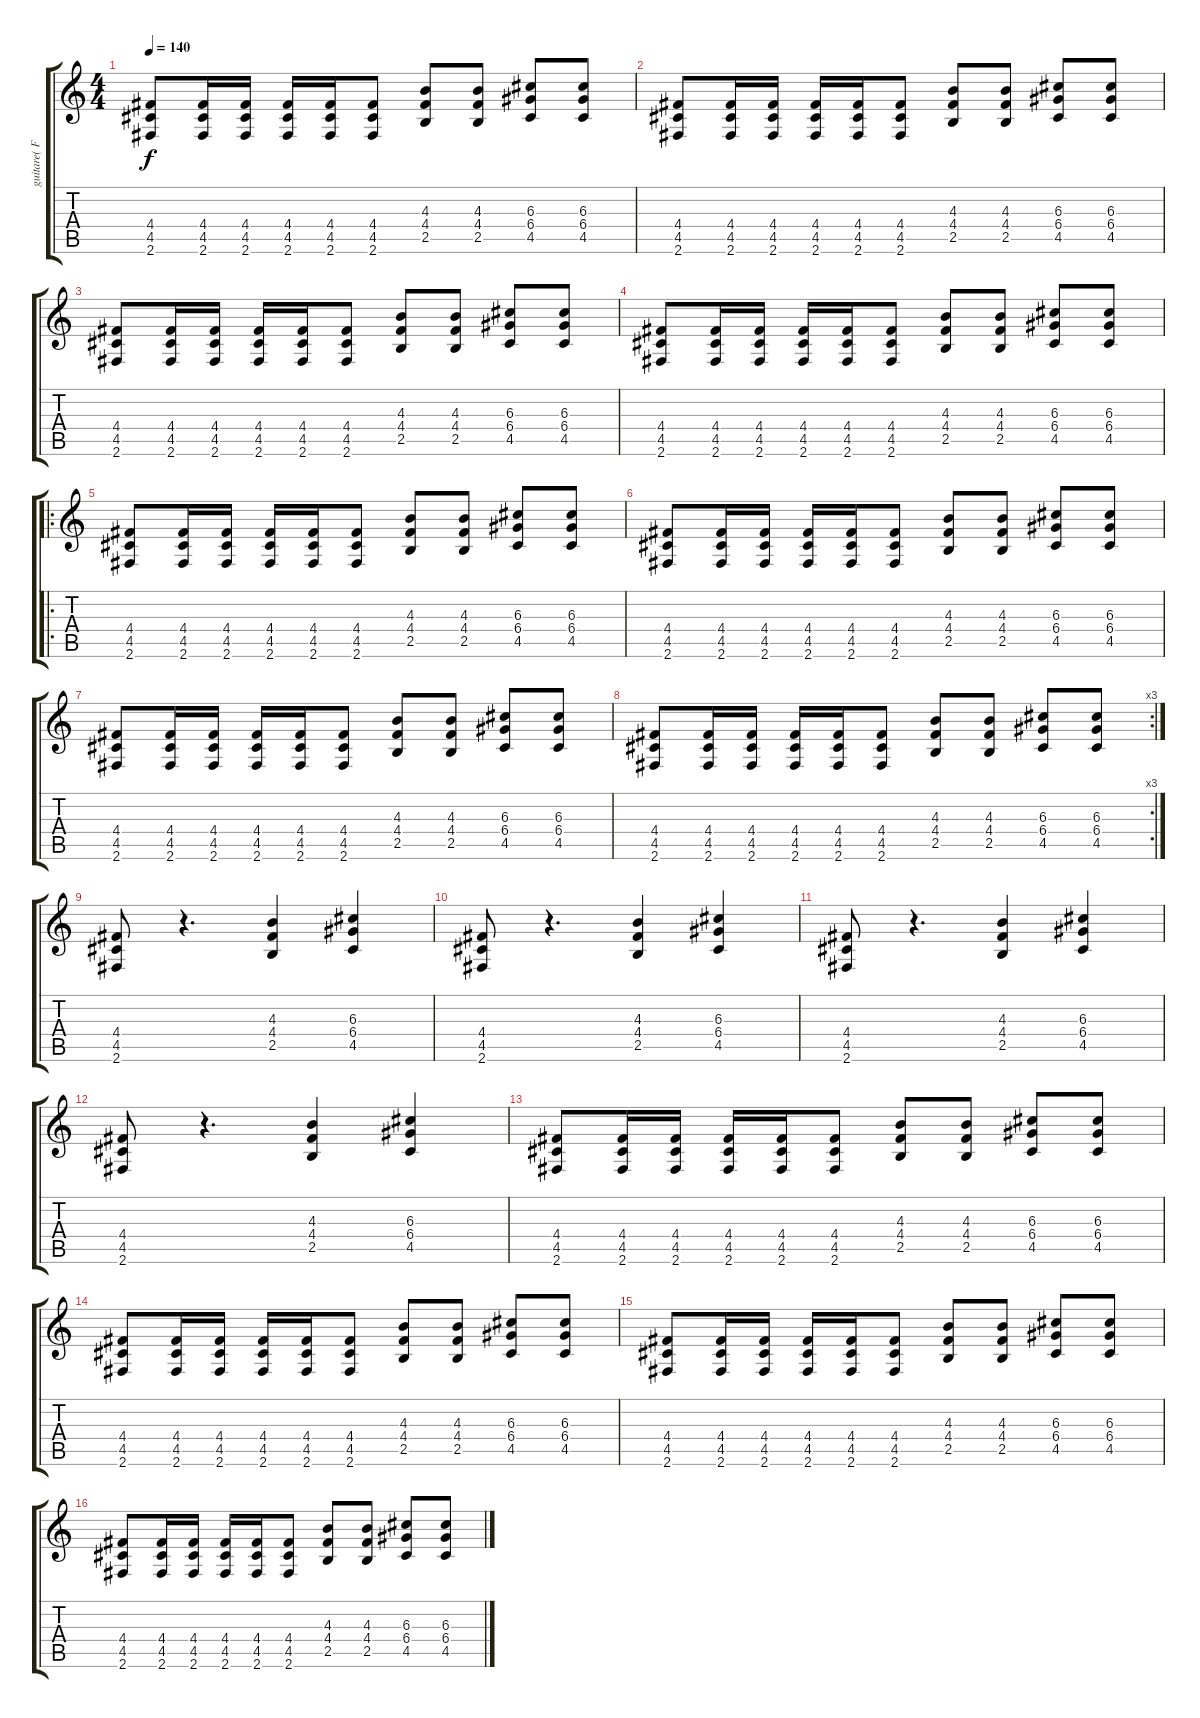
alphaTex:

\track ("guitare( Fred )" "guitare( F") {instrument distortionguitar}
\staff {score tabs}
\tuning (E4 B3 G3 D3 A2 E2) {hide}
\ts (4 4)
\tempo 140
\clef g2
\ks c
(4.4 4.5 2.6).8{dy f} (4.4 4.5 2.6).16 (4.4 4.5 2.6).16 (4.4 4.5 2.6).16 (4.4 4.5 2.6).16 (4.4 4.5 2.6).8 (4.3 4.4 2.5).8 (4.3 4.4 2.5).8 (6.3 6.4 4.5).8 (6.3 6.4 4.5).8 |
(4.4 4.5 2.6).8 (4.4 4.5 2.6).16 (4.4 4.5 2.6).16 (4.4 4.5 2.6).16 (4.4 4.5 2.6).16 (4.4 4.5 2.6).8 (4.3 4.4 2.5).8 (4.3 4.4 2.5).8 (6.3 6.4 4.5).8 (6.3 6.4 4.5).8 |
(4.4 4.5 2.6).8 (4.4 4.5 2.6).16 (4.4 4.5 2.6).16 (4.4 4.5 2.6).16 (4.4 4.5 2.6).16 (4.4 4.5 2.6).8 (4.3 4.4 2.5).8 (4.3 4.4 2.5).8 (6.3 6.4 4.5).8 (6.3 6.4 4.5).8 |
(4.4 4.5 2.6).8 (4.4 4.5 2.6).16 (4.4 4.5 2.6).16 (4.4 4.5 2.6).16 (4.4 4.5 2.6).16 (4.4 4.5 2.6).8 (4.3 4.4 2.5).8 (4.3 4.4 2.5).8 (6.3 6.4 4.5).8 (6.3 6.4 4.5).8 |
\ro
(4.4 4.5 2.6).8 (4.4 4.5 2.6).16 (4.4 4.5 2.6).16 (4.4 4.5 2.6).16 (4.4 4.5 2.6).16 (4.4 4.5 2.6).8 (4.3 4.4 2.5).8 (4.3 4.4 2.5).8 (6.3 6.4 4.5).8 (6.3 6.4 4.5).8 |
(4.4 4.5 2.6).8 (4.4 4.5 2.6).16 (4.4 4.5 2.6).16 (4.4 4.5 2.6).16 (4.4 4.5 2.6).16 (4.4 4.5 2.6).8 (4.3 4.4 2.5).8 (4.3 4.4 2.5).8 (6.3 6.4 4.5).8 (6.3 6.4 4.5).8 |
(4.4 4.5 2.6).8 (4.4 4.5 2.6).16 (4.4 4.5 2.6).16 (4.4 4.5 2.6).16 (4.4 4.5 2.6).16 (4.4 4.5 2.6).8 (4.3 4.4 2.5).8 (4.3 4.4 2.5).8 (6.3 6.4 4.5).8 (6.3 6.4 4.5).8 |
\rc 3
(4.4 4.5 2.6).8 (4.4 4.5 2.6).16 (4.4 4.5 2.6).16 (4.4 4.5 2.6).16 (4.4 4.5 2.6).16 (4.4 4.5 2.6).8 (4.3 4.4 2.5).8 (4.3 4.4 2.5).8 (6.3 6.4 4.5).8 (6.3 6.4 4.5).8 |
(4.4 4.5 2.6).8 r.4{d} (4.3 4.4 2.5).4 (6.3 6.4 4.5).4 |
(4.4 4.5 2.6).8 r.4{d} (4.3 4.4 2.5).4 (6.3 6.4 4.5).4 |
(4.4 4.5 2.6).8 r.4{d} (4.3 4.4 2.5).4 (6.3 6.4 4.5).4 |
(4.4 4.5 2.6).8 r.4{d} (4.3 4.4 2.5).4 (6.3 6.4 4.5).4 |
(4.4 4.5 2.6).8 (4.4 4.5 2.6).16 (4.4 4.5 2.6).16 (4.4 4.5 2.6).16 (4.4 4.5 2.6).16 (4.4 4.5 2.6).8 (4.3 4.4 2.5).8 (4.3 4.4 2.5).8 (6.3 6.4 4.5).8 (6.3 6.4 4.5).8 |
(4.4 4.5 2.6).8 (4.4 4.5 2.6).16 (4.4 4.5 2.6).16 (4.4 4.5 2.6).16 (4.4 4.5 2.6).16 (4.4 4.5 2.6).8 (4.3 4.4 2.5).8 (4.3 4.4 2.5).8 (6.3 6.4 4.5).8 (6.3 6.4 4.5).8 |
(4.4 4.5 2.6).8 (4.4 4.5 2.6).16 (4.4 4.5 2.6).16 (4.4 4.5 2.6).16 (4.4 4.5 2.6).16 (4.4 4.5 2.6).8 (4.3 4.4 2.5).8 (4.3 4.4 2.5).8 (6.3 6.4 4.5).8 (6.3 6.4 4.5).8 |
(4.4 4.5 2.6).8 (4.4 4.5 2.6).16 (4.4 4.5 2.6).16 (4.4 4.5 2.6).16 (4.4 4.5 2.6).16 (4.4 4.5 2.6).8 (4.3 4.4 2.5).8 (4.3 4.4 2.5).8 (6.3 6.4 4.5).8 (6.3 6.4 4.5).8
